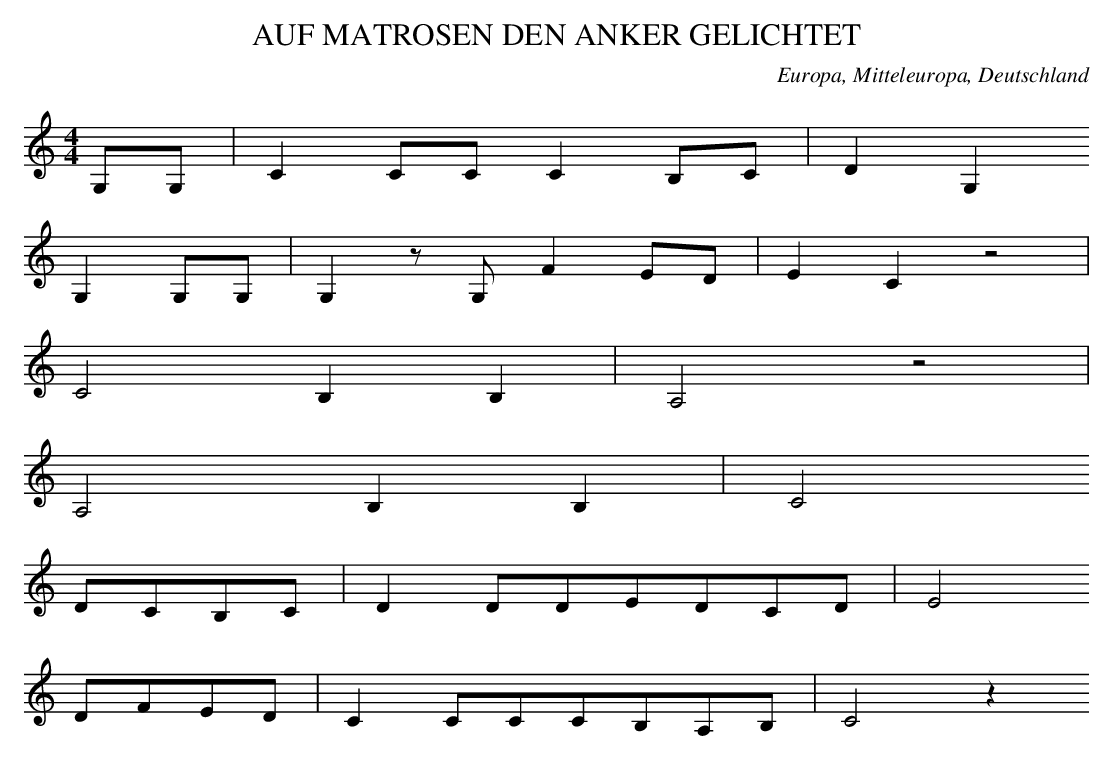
X:1
T: AUF MATROSEN DEN ANKER GELICHTET
O: Europa, Mitteleuropa, Deutschland
M: 4/4
L: 1/8
K: C
G,G, | C2CCC2B,C | D2G,2
G,2G,G, | G,2zG,F2ED | E2C2z4 |
C4B,2B,2 | A,4z4 |
A,4B,2B,2 | C4
DCB,C | D2DDEDCD | E4
DFED | C2CCCB,A,B, | C4z2
